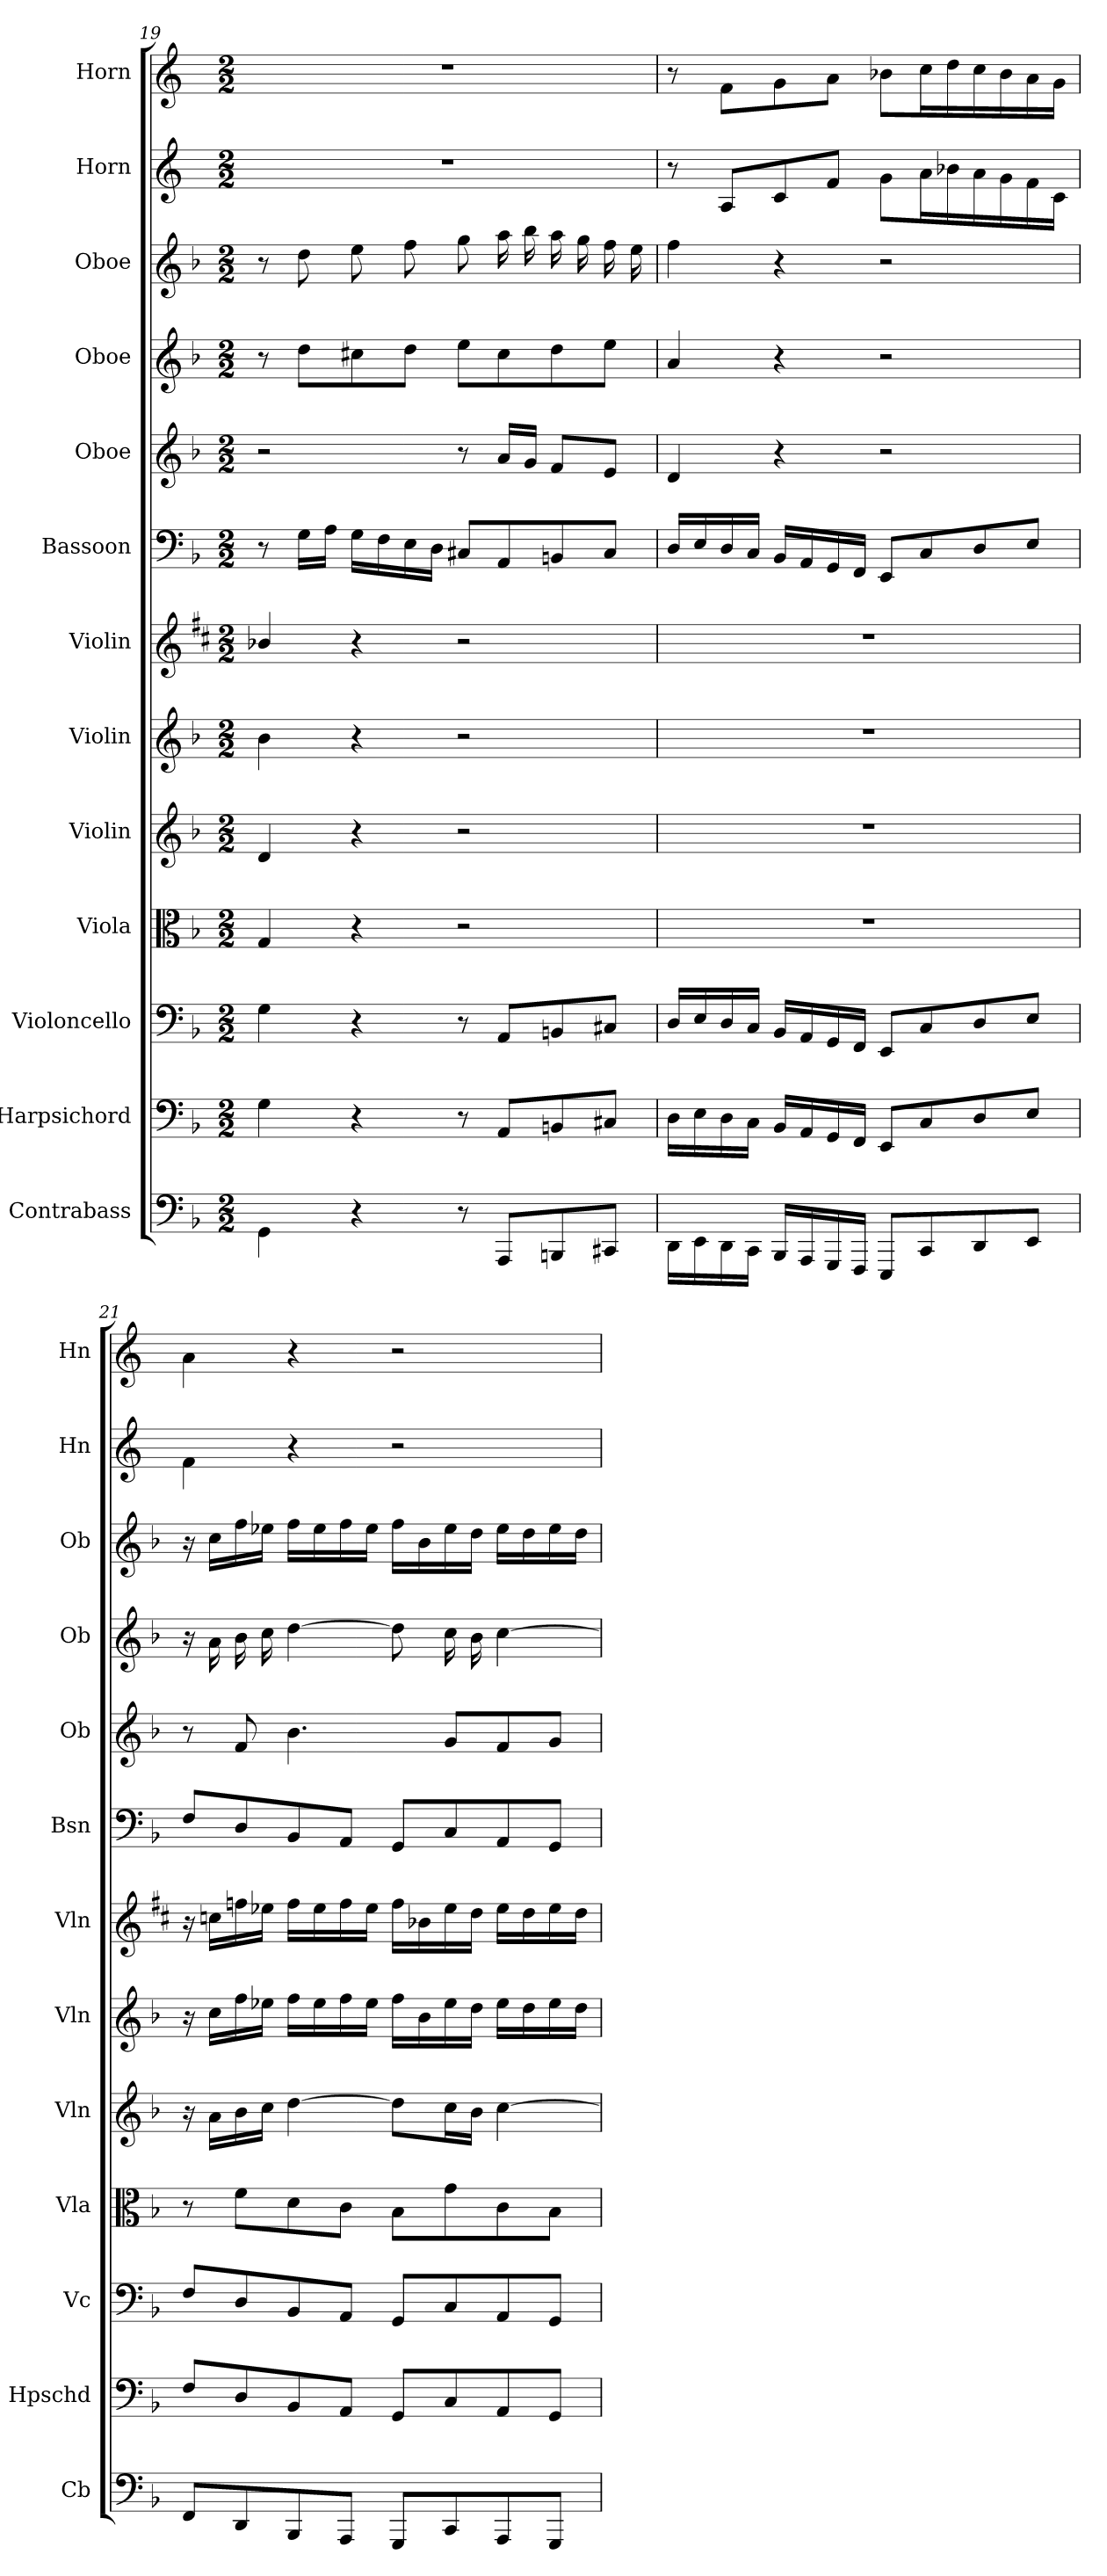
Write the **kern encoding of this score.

**kern	**kern	**kern	**kern	**kern	**kern	**kern	**kern	**kern	**kern	**kern	**kern	**kern
*part13	*part12	*part11	*part10	*part9	*part8	*part7	*part6	*part5	*part4	*part3	*part2	*part1
*staff13	*staff12	*staff11	*staff10	*staff9	*staff8	*staff7	*staff6	*staff5	*staff4	*staff3	*staff2	*staff1
*I"Contrabass	*I"Harpsichord	*I"Violoncello	*I"Viola	*I"Violin	*I"Violin	*I"Violin	*I"Bassoon	*I"Oboe	*I"Oboe	*I"Oboe	*I"Horn	*I"Horn
*I'Cb	*I'Hpschd	*I'Vc	*I'Vla	*I'Vln	*I'Vln	*I'Vln	*I'Bsn	*I'Ob	*I'Ob	*I'Ob	*I'Hn	*I'Hn
*clefF4	*clefF4	*clefF4	*clefC3	*clefG2	*clefG2	*clefG2	*clefF4	*clefG2	*clefG2	*clefG2	*clefG2	*clefG2
*ITrd7c12	*	*	*	*	*	*	*	*	*	*	*ITrd4c7	*ITrd4c7
*k[b-]	*k[b-]	*k[b-]	*k[b-]	*k[b-]	*k[b-]	*k[f#c#]	*k[b-]	*k[b-]	*k[b-]	*k[b-]	*k[b-]	*k[b-]
*F:	*F:	*F:	*F:	*F:	*F:	*D:	*F:	*F:	*F:	*F:	*F:	*F:
*M2/2	*M2/2	*M2/2	*M2/2	*M2/2	*M2/2	*M2/2	*M2/2	*M2/2	*M2/2	*M2/2	*M2/2	*M2/2
=19	=19	=19	=19	=19	=19	=19	=19	=19	=19	=19	=19	=19
4GGG\	4G\	4G\	4G/	4d/	4b-\	4b-X/	8r	2r	8r	8r	1r	1r
.	.	.	.	.	.	.	16G\LL	.	8dd\L	8dd\	.	.
.	.	.	.	.	.	.	16A\JJ	.	.	.	.	.
4r	4r	4r	4r	4r	4r	4r	16G\LL	.	8cc#X\	8ee\	.	.
.	.	.	.	.	.	.	16F\	.	.	.	.	.
.	.	.	.	.	.	.	16E\	.	8dd\J	8ff\	.	.
.	.	.	.	.	.	.	16D\JJ	.	.	.	.	.
8r	8r	8r	2r	2r	2r	2r	8C#X/L	8r	8ee\L	8gg\	.	.
8AAAA/L	8AA/L	8AA/L	.	.	.	.	8AA/	16a/LL	8cc#\	16aa\	.	.
.	.	.	.	.	.	.	.	16g/JJ	.	16bb-\	.	.
8BBBBn/	8BBn/	8BBn/	.	.	.	.	8BBn/	8f/L	8dd\	16aa\	.	.
.	.	.	.	.	.	.	.	.	.	16gg\	.	.
8CCC#X/J	8C#X/J	8C#X/J	.	.	.	.	8C#/J	8e/J	8ee\J	16ff\	.	.
.	.	.	.	.	.	.	.	.	.	16ee\	.	.
=20	=20	=20	=20	=20	=20	=20	=20	=20	=20	=20	=20	=20
16DDD\LL	16D\LL	16D/LL	1r	1r	1r	1r	16D/LL	4d/	4a/	4ff\	8r	8r
16EEE\	16E\	16E/	.	.	.	.	16E/	.	.	.	.	.
16DDD\	16D\	16D/	.	.	.	.	16D/	.	.	.	8D/L	8B-\L
16CCC\JJ	16C\JJ	16C/JJ	.	.	.	.	16C/JJ	.	.	.	.	.
16BBBB-/LL	16BB-/LL	16BB-/LL	.	.	.	.	16BB-/LL	4r	4r	4r	8F/	8c\
16AAAA/	16AA/	16AA/	.	.	.	.	16AA/	.	.	.	.	.
16GGGG/	16GG/	16GG/	.	.	.	.	16GG/	.	.	.	8B-/J	8d\J
16FFFF/JJ	16FF/JJ	16FF/JJ	.	.	.	.	16FF/JJ	.	.	.	.	.
8EEEE/L	8EE/L	8EE/L	.	.	.	.	8EE/L	2r	2r	2r	8c\L	8e-X\L
8CCC/	8C/	8C/	.	.	.	.	8C/	.	.	.	16d\L	16f\L
.	.	.	.	.	.	.	.	.	.	.	16e-X\	16g\
8DDD/	8D/	8D/	.	.	.	.	8D/	.	.	.	16d\	16f\
.	.	.	.	.	.	.	.	.	.	.	16c\	16e-\
8EEE/J	8E/J	8E/J	.	.	.	.	8E/J	.	.	.	16B-\	16d\
.	.	.	.	.	.	.	.	.	.	.	16F\JJ	16c\JJ
=21	=21	=21	=21	=21	=21	=21	=21	=21	=21	=21	=21	=21
8FFF/L	8F/L	8F/L	8r	16r	16r	16r	8F/L	8r	16r	16r	4B-\	4d\
.	.	.	.	16a\LL	16cc\LL	16ccn\LL	.	.	16a\	16cc\LL	.	.
8DDD/	8D/	8D/	8f\L	16b-\	16ff\	16ffn\	8D/	8f/	16b-\	16ff\	.	.
.	.	.	.	16cc\JJ	16ee-X\JJ	16ee-X\JJ	.	.	16cc\	16ee-X\JJ	.	.
8BBBB-/	8BB-/	8BB-/	8d\	[4dd\	16ff\LL	16ff\LL	8BB-/	4.b-\	[4dd\	16ff\LL	4r	4r
.	.	.	.	.	16ee-\	16ee-\	.	.	.	16ee-\	.	.
8AAAA/J	8AA/J	8AA/J	8c\J	.	16ff\	16ff\	8AA/J	.	.	16ff\	.	.
.	.	.	.	.	16ee-\JJ	16ee-\JJ	.	.	.	16ee-\JJ	.	.
8GGGG/L	8GG/L	8GG/L	8B-\L	8dd\L]	16ff\LL	16ff\LL	8GG/L	.	8dd\]	16ff\LL	2r	2r
.	.	.	.	.	16b-\	16b-X\	.	.	.	16b-\	.	.
8CCC/	8C/	8C/	8g\	16cc\L	16ee-\	16ee-\	8C/	8g/L	16cc\	16ee-\	.	.
.	.	.	.	16b-\JJ	16dd\JJ	16dd\JJ	.	.	16b-\	16dd\JJ	.	.
8AAAA/	8AA/	8AA/	8c\	[4cc\	16ee-\LL	16ee-\LL	8AA/	8f/	[4cc\	16ee-\LL	.	.
.	.	.	.	.	16dd\	16dd\	.	.	.	16dd\	.	.
8GGGG/J	8GG/J	8GG/J	8B-\J	.	16ee-\	16ee-\	8GG/J	8g/J	.	16ee-\	.	.
.	.	.	.	.	16dd\JJ	16dd\JJ	.	.	.	16dd\JJ	.	.
=	=	=	=	=	=	=	=	=	=	=	=	=
*-	*-	*-	*-	*-	*-	*-	*-	*-	*-	*-	*-	*-
